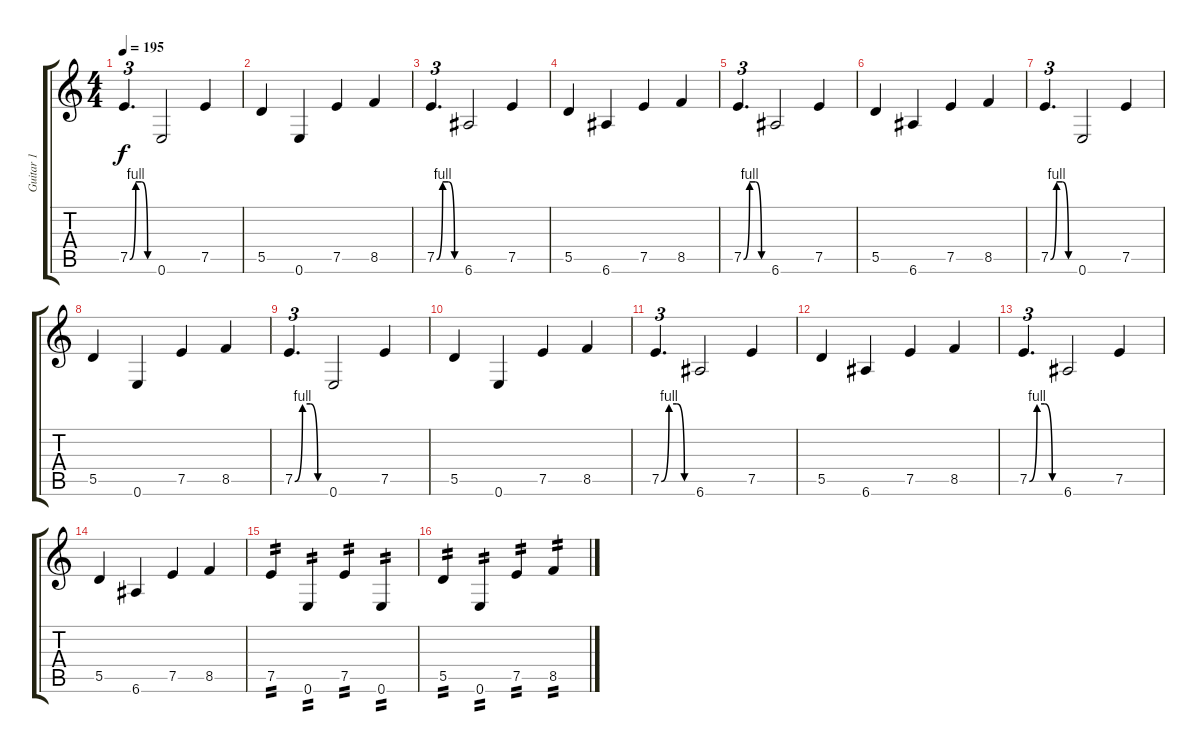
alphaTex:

\track ("Guitar 1" "Guitar 1") {instrument overdrivenguitar}
\staff {score tabs}
\tuning (E4 B3 G3 D3 A2 E2) {hide}
\ts (4 4)
\tempo 195
\clef g2
\ks c
7.5{be (custom 0 0 15 4 30 4 45 0 60 0)}.4{d tu (3 2) dy f} 0.6.2 7.5.4 |
5.5.4 0.6.4 7.5.4 8.5.4 |
7.5{be (custom 0 0 15 4 30 4 45 0 60 0)}.4{d tu (3 2)} 6.6.2 7.5.4 |
5.5.4 6.6.4 7.5.4 8.5.4 |
7.5{be (custom 0 0 15 4 30 4 45 0 60 0)}.4{d tu (3 2)} 6.6.2 7.5.4 |
5.5.4 6.6.4 7.5.4 8.5.4 |
7.5{be (custom 0 0 15 4 30 4 45 0 60 0)}.4{d tu (3 2)} 0.6.2 7.5.4 |
5.5.4 0.6.4 7.5.4 8.5.4 |
7.5{be (custom 0 0 15 4 30 4 45 0 60 0)}.4{d tu (3 2)} 0.6.2 7.5.4 |
5.5.4 0.6.4 7.5.4 8.5.4 |
7.5{be (custom 0 0 15 4 30 4 45 0 60 0)}.4{d tu (3 2)} 6.6.2 7.5.4 |
5.5.4 6.6.4 7.5.4 8.5.4 |
7.5{be (custom 0 0 15 4 30 4 45 0 60 0)}.4{d tu (3 2)} 6.6.2 7.5.4 |
5.5.4 6.6.4 7.5.4 8.5.4 |
7.5.4{tp 2} 0.6.4{tp 2} 7.5.4{tp 2} 0.6.4{tp 2} |
5.5.4{tp 2} 0.6.4{tp 2} 7.5.4{tp 2} 8.5.4{tp 2}
